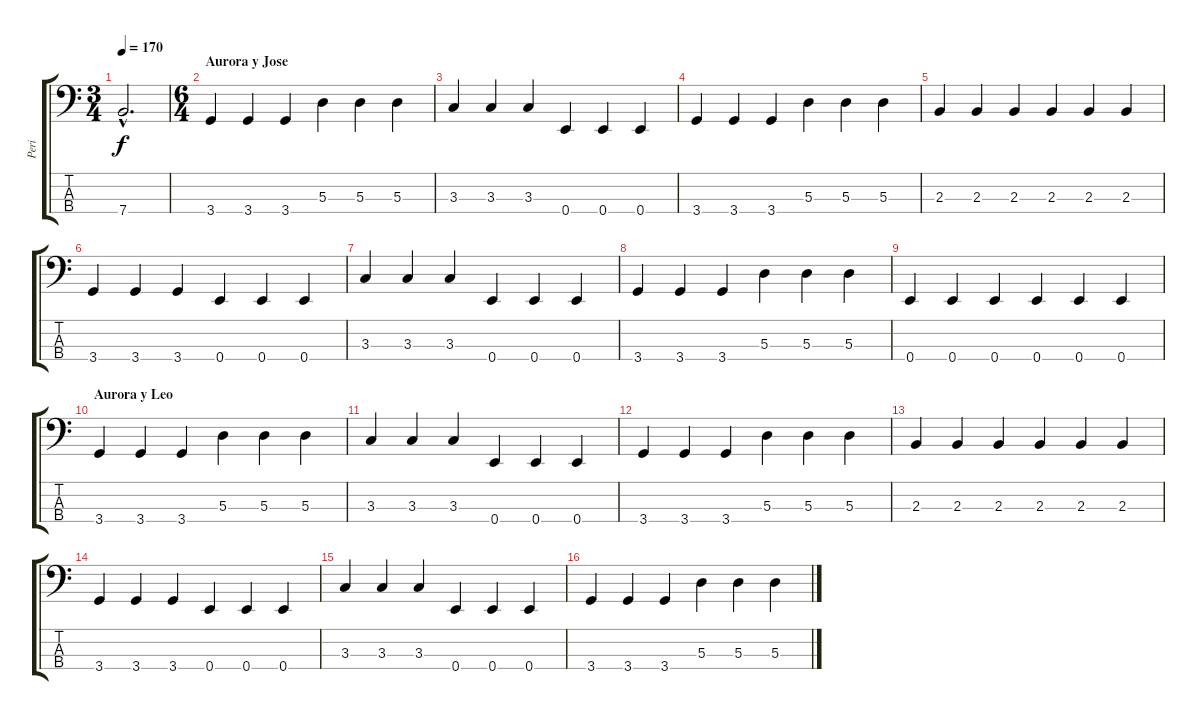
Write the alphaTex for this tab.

\track ("Peri" "Peri") {instrument electricbassfinger}
\staff {score tabs}
\tuning (G2 D2 A1 E1) {hide}
\ts (3 4)
\tempo 170
\clef f4
\ks c
7.4{hac}.2{d dy f} |
\ts (6 4)
\section ("" "Aurora y Jose")
3.4.4 3.4.4 3.4.4 5.3.4 5.3.4 5.3.4 |
3.3.4 3.3.4 3.3.4 0.4.4 0.4.4 0.4.4 |
3.4.4 3.4.4 3.4.4 5.3.4 5.3.4 5.3.4 |
2.3.4 2.3.4 2.3.4 2.3.4 2.3.4 2.3.4 |
3.4.4 3.4.4 3.4.4 0.4.4 0.4.4 0.4.4 |
3.3.4 3.3.4 3.3.4 0.4.4 0.4.4 0.4.4 |
3.4.4 3.4.4 3.4.4 5.3.4 5.3.4 5.3.4 |
0.4.4 0.4.4 0.4.4 0.4.4 0.4.4 0.4.4 |
\section ("" "Aurora y Leo")
3.4.4 3.4.4 3.4.4 5.3.4 5.3.4 5.3.4 |
3.3.4 3.3.4 3.3.4 0.4.4 0.4.4 0.4.4 |
3.4.4 3.4.4 3.4.4 5.3.4 5.3.4 5.3.4 |
2.3.4 2.3.4 2.3.4 2.3.4 2.3.4 2.3.4 |
3.4.4 3.4.4 3.4.4 0.4.4 0.4.4 0.4.4 |
3.3.4 3.3.4 3.3.4 0.4.4 0.4.4 0.4.4 |
3.4.4 3.4.4 3.4.4 5.3.4 5.3.4 5.3.4
